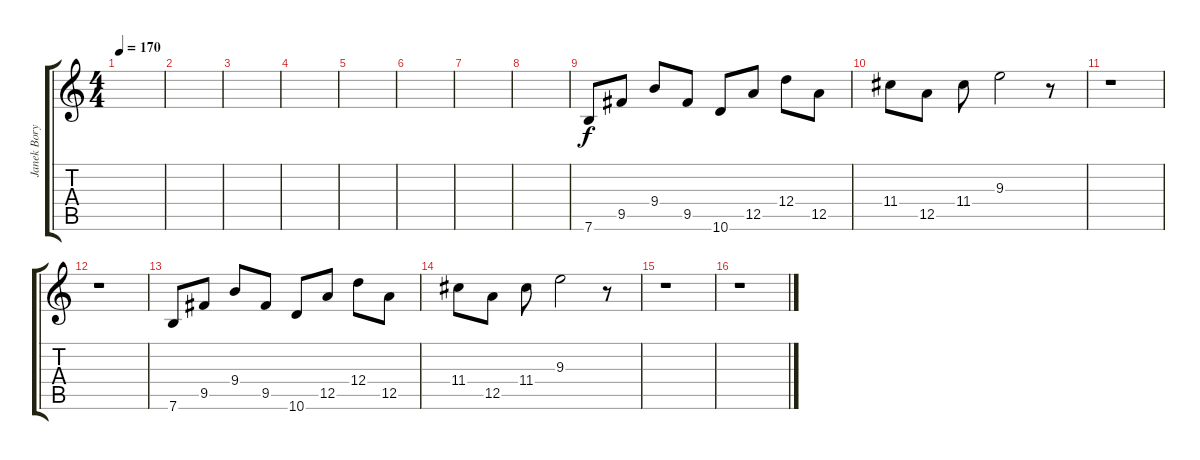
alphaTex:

\track ("Janek Borysewicz" "Janek Bory") {instrument acousticguitarsteel}
\staff {score tabs}
\tuning (E4 B3 G3 D3 A2 E2) {hide}
\ts (4 4)
\tempo 170
\clef g2
\ks c
|
|
|
|
|
|
|
|
7.6.8 9.5.8 9.4.8 9.5.8 10.6.8 12.5.8 12.4.8 12.5.8 |
11.4.8 12.5.8 11.4.8 9.3.2 r.8 |
r.1 |
r.1 |
7.6.8 9.5.8 9.4.8 9.5.8 10.6.8 12.5.8 12.4.8 12.5.8 |
11.4.8 12.5.8 11.4.8 9.3.2 r.8 |
r.1 |
r.1
